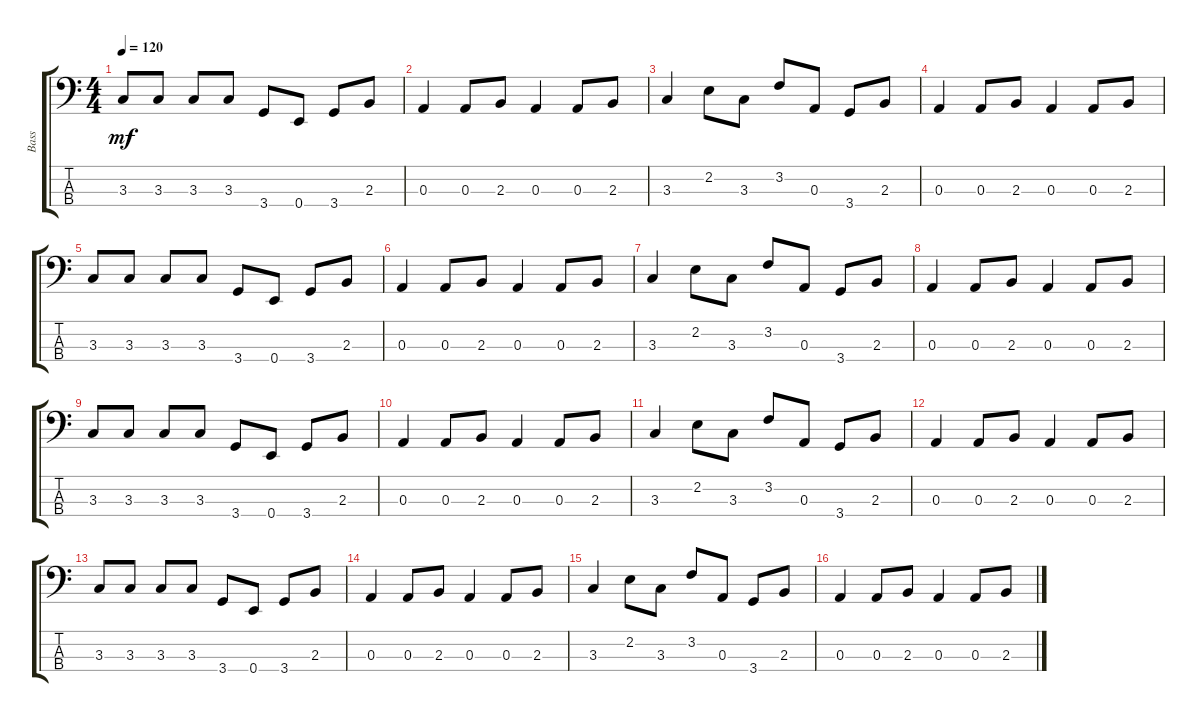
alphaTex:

\track ("Bass" "Bass") {instrument electricbasspick}
\staff {score tabs}
\tuning (G2 D2 A1 E1) {hide}
\ts (4 4)
\tempo 120
\clef f4
\ks c
3.3.8{dy mf} 3.3.8 3.3.8 3.3.8 3.4.8 0.4.8 3.4.8 2.3.8 |
0.3.4 0.3.8 2.3.8 0.3.4 0.3.8 2.3.8 |
3.3.4 2.2.8 3.3.8 3.2.8 0.3.8 3.4.8 2.3.8 |
0.3.4 0.3.8 2.3.8 0.3.4 0.3.8 2.3.8 |
3.3.8 3.3.8 3.3.8 3.3.8 3.4.8 0.4.8 3.4.8 2.3.8 |
0.3.4 0.3.8 2.3.8 0.3.4 0.3.8 2.3.8 |
3.3.4 2.2.8 3.3.8 3.2.8 0.3.8 3.4.8 2.3.8 |
0.3.4 0.3.8 2.3.8 0.3.4 0.3.8 2.3.8 |
3.3.8 3.3.8 3.3.8 3.3.8 3.4.8 0.4.8 3.4.8 2.3.8 |
0.3.4 0.3.8 2.3.8 0.3.4 0.3.8 2.3.8 |
3.3.4 2.2.8 3.3.8 3.2.8 0.3.8 3.4.8 2.3.8 |
0.3.4 0.3.8 2.3.8 0.3.4 0.3.8 2.3.8 |
3.3.8 3.3.8 3.3.8 3.3.8 3.4.8 0.4.8 3.4.8 2.3.8 |
0.3.4 0.3.8 2.3.8 0.3.4 0.3.8 2.3.8 |
3.3.4 2.2.8 3.3.8 3.2.8 0.3.8 3.4.8 2.3.8 |
0.3.4 0.3.8 2.3.8 0.3.4 0.3.8 2.3.8
